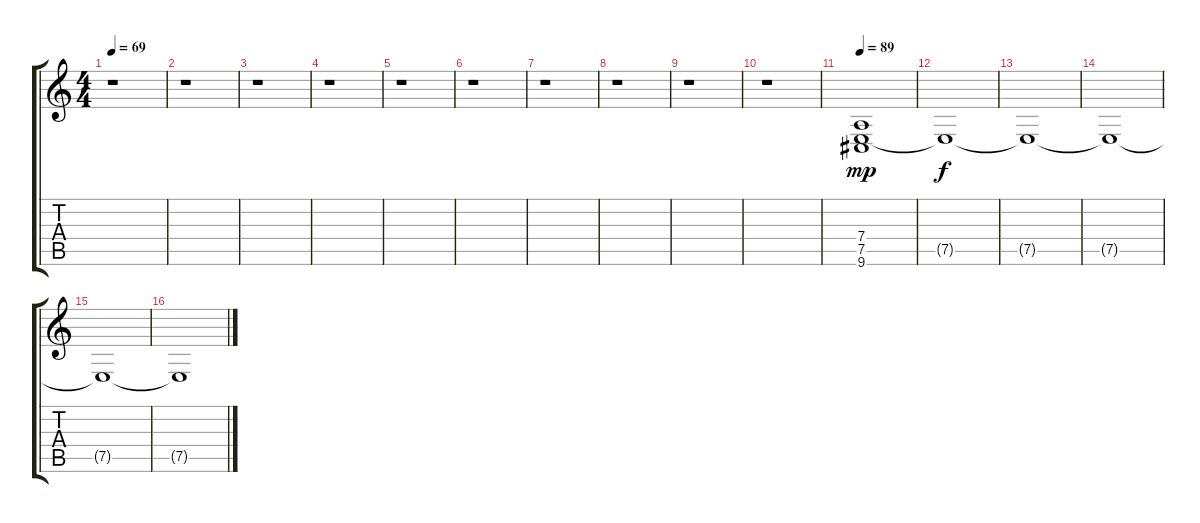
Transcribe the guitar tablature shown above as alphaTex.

\track "" {instrument brightacousticpiano}
\staff {score tabs}
\tuning (E4 B3 G3 D3 A2 E2) {hide}
\ts (4 4)
\tempo 69
\clef g2
\ks c
r.1{dy mp instrument brightacousticpiano} |
r.1 |
r.1 |
r.1 |
r.1 |
r.1 |
r.1 |
r.1 |
r.1 |
r.1 |
\tempo 89
(7.4 7.5 9.6).1 |
7.5{t}.1{dy f} |
7.5{t}.1 |
7.5{t}.1 |
7.5{t}.1 |
7.5{t}.1
